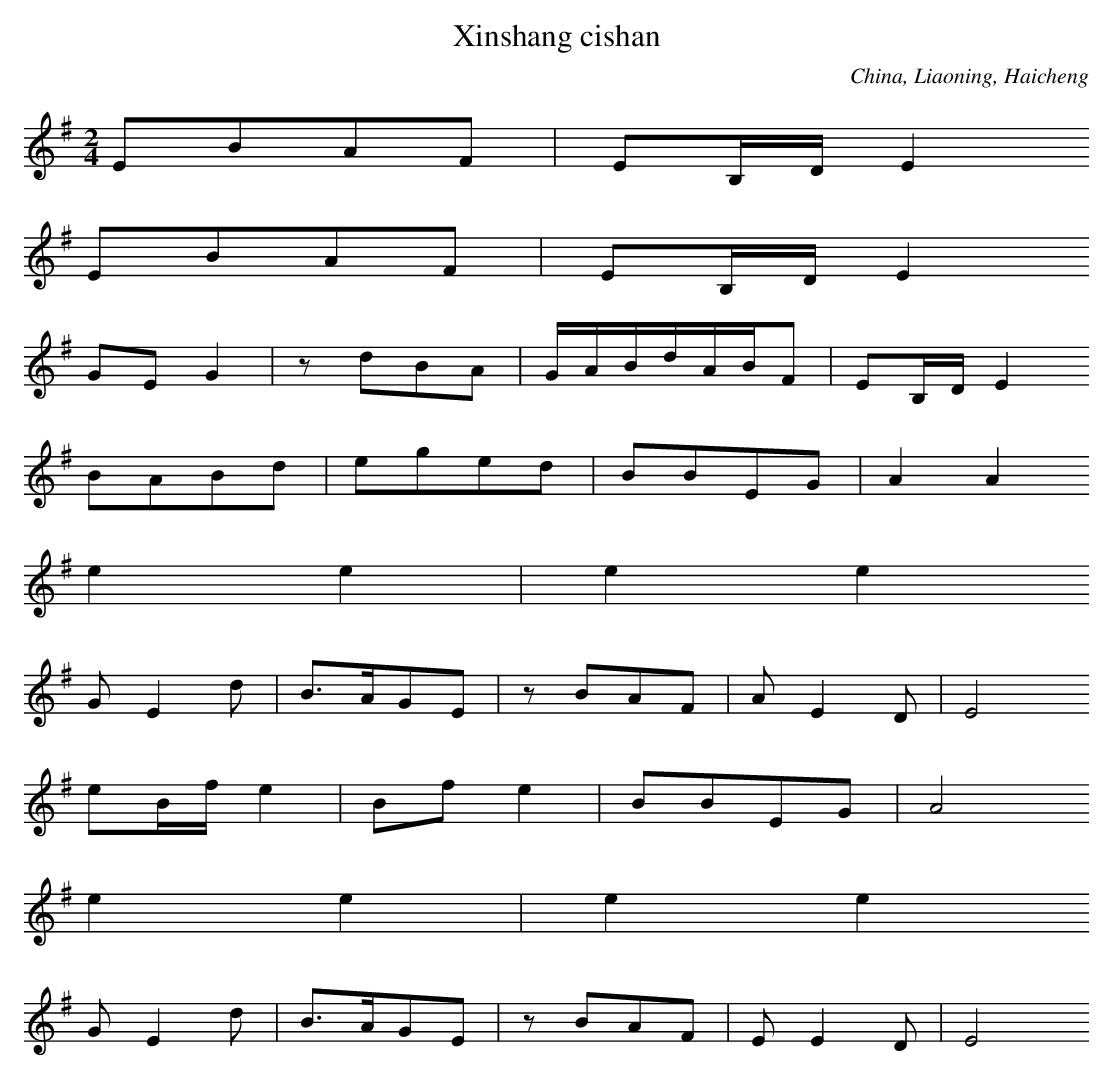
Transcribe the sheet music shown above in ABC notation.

X:1
T: Xinshang cishan
O: China, Liaoning, Haicheng
M: 2/4
L: 1/16
K: G
E2B2A2F2 | E2B,DE4
E2B2A2F2 | E2B,DE4
G2E2G4 | z2d2B2A2 | GABdABF2 | E2B,DE4
B2A2B2d2 | e2g2e2d2 | B2B2E2G2 | A4A4
e4e4 | e4e4
G2E4d2 | B3AG2E2 | z2B2A2F2 | A2E4D2 | E8
e2Bfe4 | B2f2e4 | B2B2E2G2 | A8
e4e4 | e4e4
G2E4d2 | B3AG2E2 | z2B2A2F2 | E2E4D2 | E8
